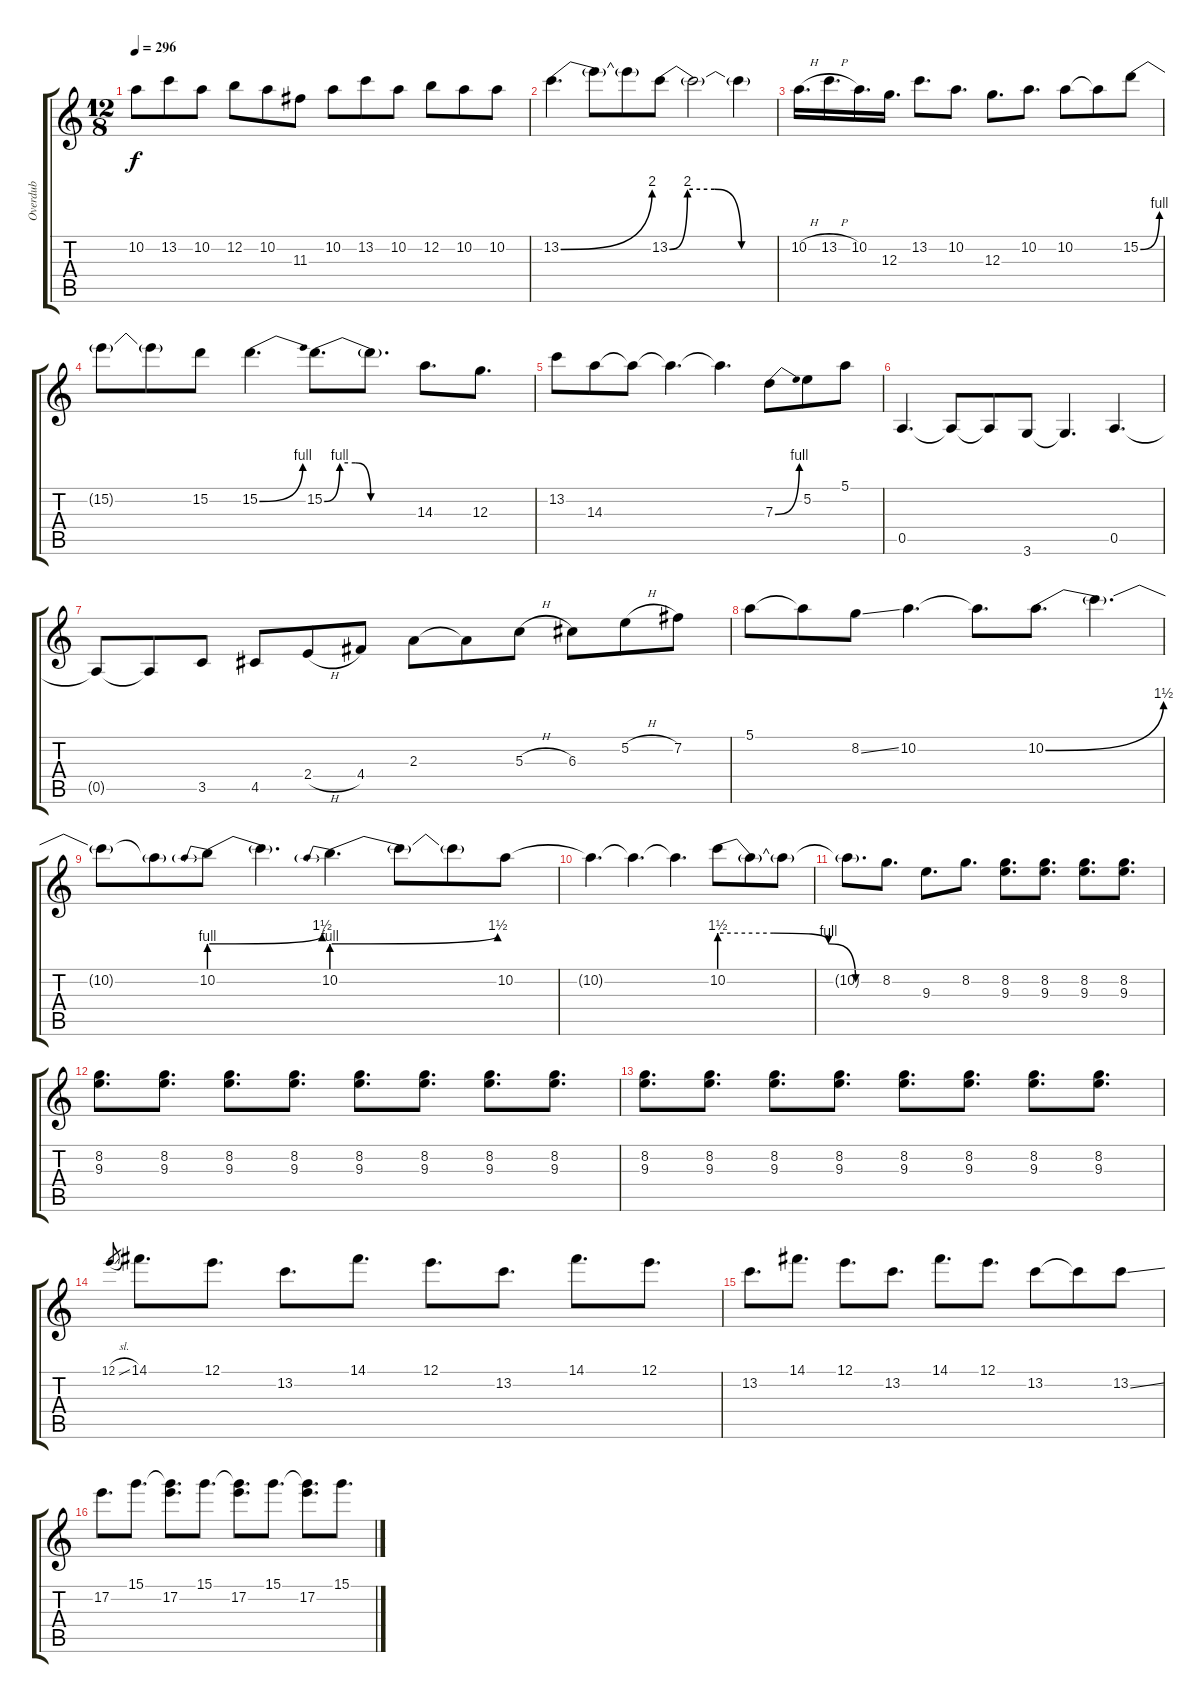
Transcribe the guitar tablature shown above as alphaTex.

\track ("Overdub" "Overdub") {instrument fretlessbass}
\staff {score tabs}
\tuning (E4 B3 G3 D3 A2 E2) {hide}
\ts (12 8)
\tempo 296
\clef g2
\ks c
10.2.8{dy f} 13.2.8 10.2.8 12.2.8 10.2.8 11.3.8 10.2.8 13.2.8 10.2.8 12.2.8 10.2.8 10.2.8 |
13.2{be (bend 0 0 60 8)}.4{d} 13.2{t}.8 13.2{t}.8 13.2{be (custom 0 0 10 8 25 8 40 0 60 0)}.8 13.2{t}.2 13.2{t}.4 |
10.2{h}.16{d} 13.2{h}.16{d} 10.2.16{d} 12.3.16{d} 13.2.8{d} 10.2.8{d} 12.3.8{d} 10.2.8{d} 10.2.8 10.2{t}.8 15.2{be (bend 0 0 60 4)}.8 |
15.2{t}.8 15.2{t}.8 15.2.8 15.2{be (bend 0 0 60 4)}.4{d} 15.2{be (custom 0 0 10 4 20 4 30 0 60 0)}.8{d} 15.2{t}.8{d} 14.3.8{d} 12.3.8{d} |
13.2.8 14.3.8 14.3{t}.8 14.3{t}.4{d} 14.3{t}.4{d} 7.3{be (bend 0 0 60 4)}.8 5.2.8 5.1.8 |
0.5.4{d} 0.5{t}.8 0.5{t}.8 3.6.8 3.6{t}.4{d} 0.5.4{d} |
0.5{t}.8 0.5{t}.8 3.5.8 4.5.8 2.4{h}.8 4.4.8 2.3.8 2.3{t}.8 5.3{h}.8 6.3.8 5.2{h}.8 7.2.8 |
5.1.8 5.1{t}.8 8.2{ss}.8 10.2.4{d} 10.2{t}.8{d} 10.2{be (bend 0 0 60 6)}.8{d} 10.2{t}.4{d} |
10.2{t}.8 10.2{t}.8 10.2{be (prebendbend 0 4 60 6)}.8 10.2{t}.4{d} 10.2{be (prebendbend 0 4 60 6)}.4{d} 10.2{t}.8 10.2{t}.8 10.2.8 |
10.2{t}.4{d} 10.2{t}.4{d} 10.2{t}.4{d} 10.2{be (custom 0 6 20 6 40 4 50 0 60 0)}.8 10.2{t}.8 10.2{t}.8 |
10.2{t}.8{d} 8.2.8{d} 9.3.8{d} 8.2.8{d} (8.2 9.3).8{d} (8.2 9.3).8{d} (8.2 9.3).8{d} (8.2 9.3).8{d} |
(8.2 9.3).8{d} (8.2 9.3).8{d} (8.2 9.3).8{d} (8.2 9.3).8{d} (8.2 9.3).8{d} (8.2 9.3).8{d} (8.2 9.3).8{d} (8.2 9.3).8{d} |
(8.2 9.3).8{d} (8.2 9.3).8{d} (8.2 9.3).8{d} (8.2 9.3).8{d} (8.2 9.3).8{d} (8.2 9.3).8{d} (8.2 9.3).8{d} (8.2 9.3).8{d} |
12.1{sl}.8{gr} 14.1.8{d} 12.1.8{d} 13.2.8{d} 14.1.8{d} 12.1.8{d} 13.2.8{d} 14.1.8{d} 12.1.8{d} |
13.2.8{d} 14.1.8{d} 12.1.8{d} 13.2.8{d} 14.1.8{d} 12.1.8{d} 13.2.8 13.2{t}.8 13.2{ss}.8 |
17.2.8{d} 15.1.8{d} (15.1{t} 17.2).8{d} 15.1.8{d} (15.1{t} 17.2).8{d} 15.1.8{d} (15.1{t} 17.2).8{d} 15.1.8{d}
